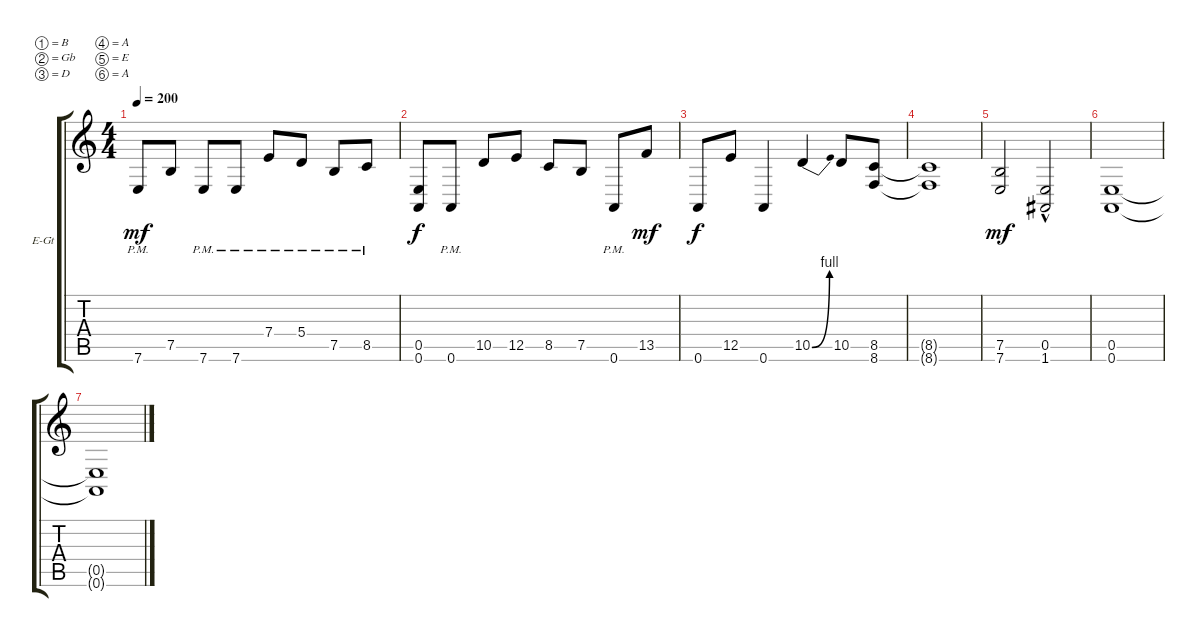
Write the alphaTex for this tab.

\bracketExtendMode groupsimilarinstruments
\firstSystemTrackNameOrientation horizontal
\otherSystemsTrackNameOrientation horizontal
\track ("Nevan Alahy" "E-Gt") {instrument distortionguitar}
\staff {score tabs}
\tuning (B3 Gb3 D3 A2 E2 A1)
\ts (4 4)
\tempo 200
\clef g2
\ks c
7.6{pm}.8{dy mf} 7.5.8 7.6{pm}.8 7.6{pm}.8 7.4{pm}.8 5.4{pm}.8 7.5{pm}.8 8.5{pm}.8 |
(0.5 0.6).8{dy f} 0.6{pm}.8 10.5.8 12.5.8 8.5.8 7.5.8 0.6{pm}.8 13.5.8{dy mf} |
0.6.8{dy f} 12.5.8 0.6.4 10.5{be (bend 16.2 0 30.599999999999998 4)}.4 10.5.8 (8.6 8.5).8 |
(8.6{t} 8.5{t}).1 |
(7.6 7.5).2{dy mf} (1.6{hac} 0.5{hac}).2 |
(0.6 0.5).1 |
(0.6{t} 0.5{t}).1
